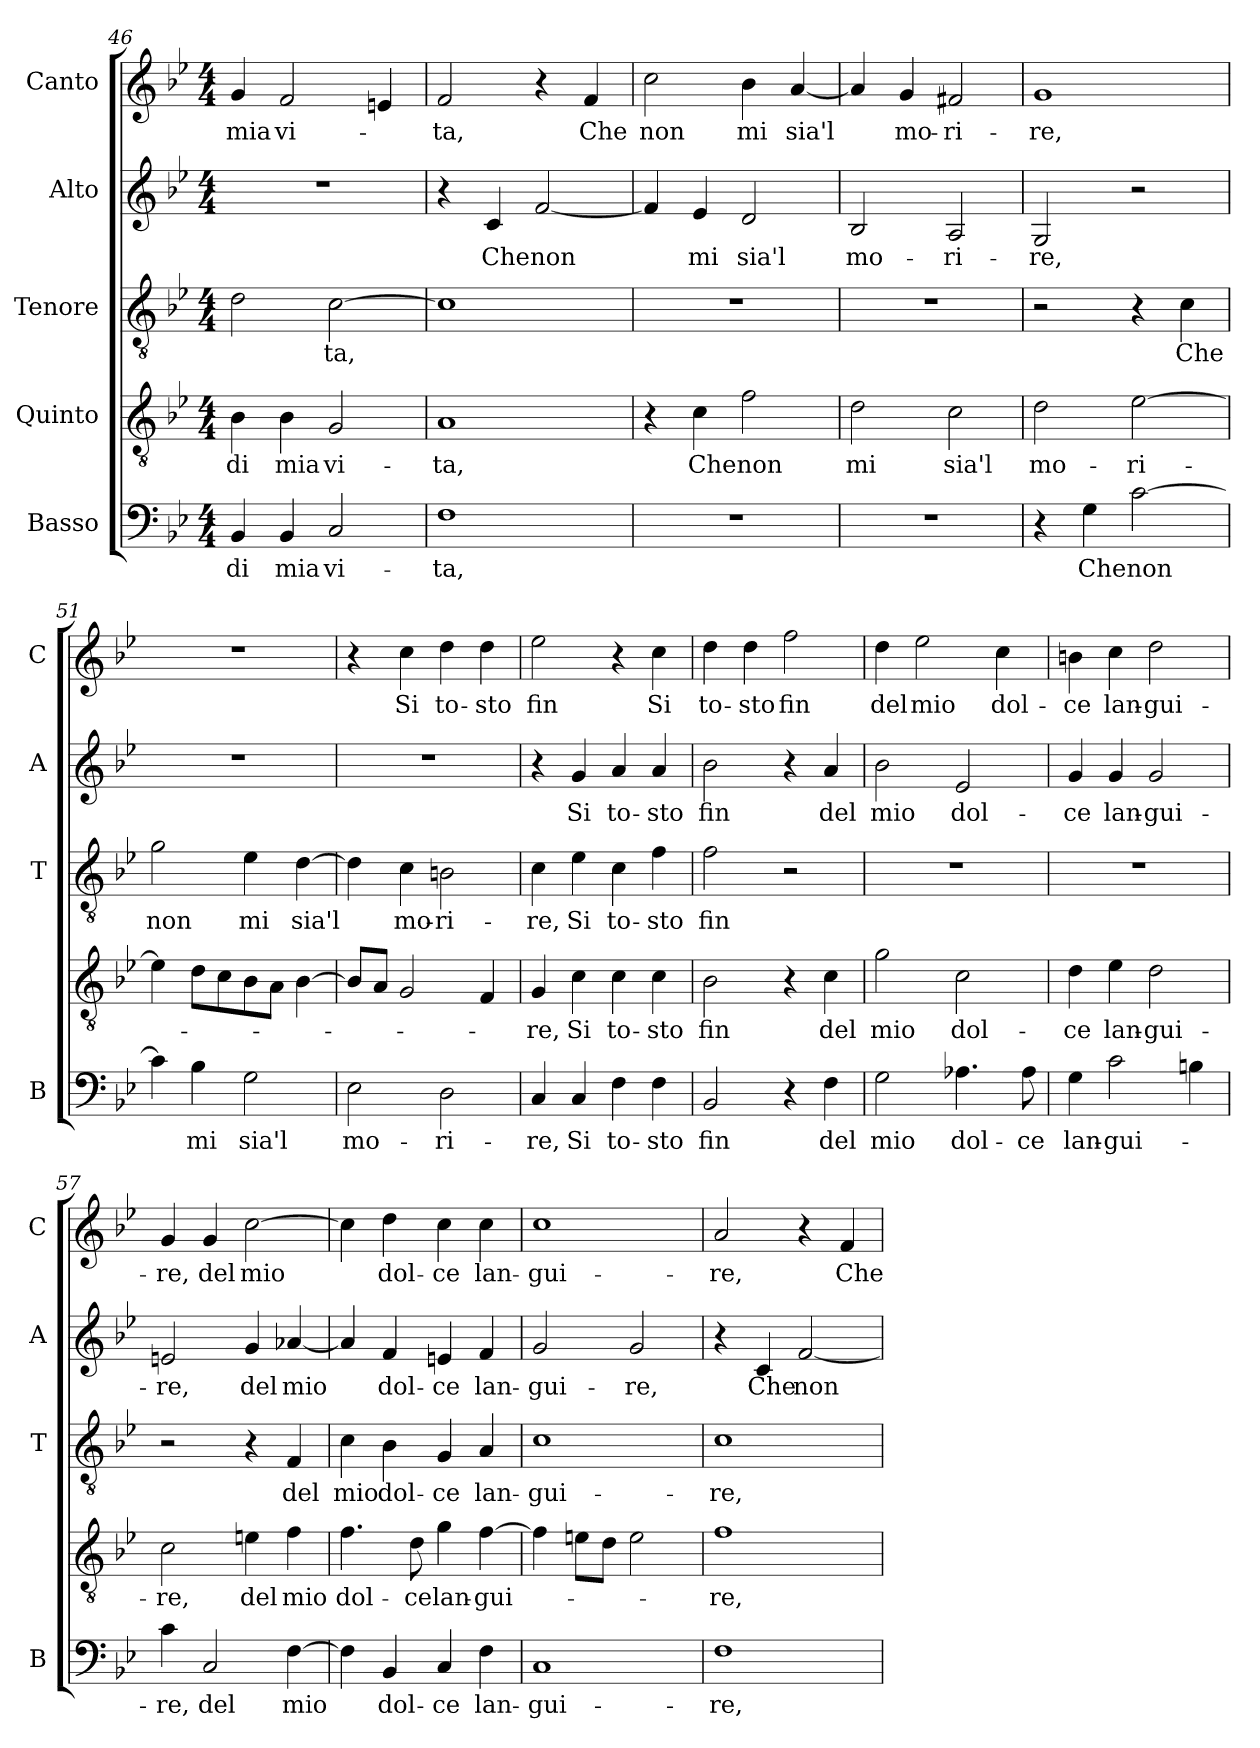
**kern	**text	**kern	**text	**kern	**text	**kern	**text	**kern	**text
*part5	*part5	*part4	*part4	*part3	*part3	*part2	*part2	*part1	*part1
*staff5	*staff5	*staff4	*staff4	*staff3	*staff3	*staff2	*staff2	*staff1	*staff1
*I"Basso	*	*I"Quinto	*	*I"Tenore	*	*I"Alto	*	*I"Canto	*
*I'B	*	*	*	*I'T	*	*I'A	*	*I'C	*
*clefF4	*	*clefGv2	*	*clefGv2	*	*clefG2	*	*clefG2	*
*k[b-e-]	*	*k[b-e-]	*	*k[b-e-]	*	*k[b-e-]	*	*k[b-e-]	*
*B-:	*	*B-:	*	*B-:	*	*B-:	*	*B-:	*
*M4/4	*	*M4/4	*	*M4/4	*	*M4/4	*	*M4/4	*
=46	=46	=46	=46	=46	=46	=46	=46	=46	=46
!	!LO:LY:b	!	!LO:LY:b	!	!	!	!	!	!LO:LY:b
4BB-/	di	4B-\	di	2d\	.	1r	.	4g/	mia
!	!LO:LY:b	!	!LO:LY:b	!	!	!	!	!	!LO:LY:b
4BB-/	mia	4B-\	mia	.	.	.	.	2f/	vi-
!	!LO:LY:b	!	!LO:LY:b	!	!LO:LY:b	!	!	!	!
2C/	vi-	2G/	vi-	[2c\	-ta,	.	.	.	.
.	.	.	.	.	.	.	.	4en/	.
=47	=47	=47	=47	=47	=47	=47	=47	=47	=47
!	!LO:LY:b	!	!LO:LY:b	!	!	!	!	!	!LO:LY:b
1F	-ta,	1A	-ta,	1c]	.	4r	.	2f/	-ta,
!	!	!	!	!	!	!	!LO:LY:b	!	!
.	.	.	.	.	.	4c/	Che	.	.
!	!	!	!	!	!	!	!LO:LY:b	!	!
.	.	.	.	.	.	[2f/	non	4r	.
!	!	!	!	!	!	!	!	!	!LO:LY:b
.	.	.	.	.	.	.	.	4f/	Che
=48	=48	=48	=48	=48	=48	=48	=48	=48	=48
!	!	!	!	!	!	!	!	!	!LO:LY:b
1r	.	4r	.	1r	.	4f/]	.	2cc\	non
!	!	!	!LO:LY:b	!	!	!	!LO:LY:b	!	!
.	.	4c\	Che	.	.	4e-/	mi	.	.
!	!	!	!LO:LY:b	!	!	!	!LO:LY:b	!	!LO:LY:b
.	.	2f\	non	.	.	2d/	sia'l	4b-\	mi
!	!	!	!	!	!	!	!	!	!LO:LY:b
.	.	.	.	.	.	.	.	[4a/	sia'l
=49	=49	=49	=49	=49	=49	=49	=49	=49	=49
!	!	!	!LO:LY:b	!	!	!	!LO:LY:b	!	!
1r	.	2d\	mi	1r	.	2B-/	mo-	4a/]	.
!	!	!	!	!	!	!	!	!	!LO:LY:b
.	.	.	.	.	.	.	.	4g/	mo-
!	!	!	!LO:LY:b	!	!	!	!LO:LY:b	!	!LO:LY:b
.	.	2c\	sia'l	.	.	2A/	-ri-	2f#X/	-ri-
=50	=50	=50	=50	=50	=50	=50	=50	=50	=50
!	!	!	!LO:LY:b	!	!	!	!LO:LY:b	!	!LO:LY:b
4r	.	2d\	mo-	2r	.	2G/	-re,	1g	-re,
!	!LO:LY:b	!	!	!	!	!	!	!	!
4G\	Che	.	.	.	.	.	.	.	.
!	!LO:LY:b	!	!LO:LY:b	!	!	!	!	!	!
[2c\	non	[2e-\	-ri-	4r	.	2r	.	.	.
!	!	!	!	!	!LO:LY:b	!	!	!	!
.	.	.	.	4c\	Che	.	.	.	.
=51	=51	=51	=51	=51	=51	=51	=51	=51	=51
!	!	!	!	!	!LO:LY:b	!	!	!	!
4c\]	.	4e-\]	.	2g\	non	1r	.	1r	.
!	!LO:LY:b	!	!	!	!	!	!	!	!
4B-\	mi	8d\L	.	.	.	.	.	.	.
.	.	8c\	.	.	.	.	.	.	.
!	!LO:LY:b	!	!	!	!LO:LY:b	!	!	!	!
2G\	sia'l	8B-\	.	4e-\	mi	.	.	.	.
.	.	8A\J	.	.	.	.	.	.	.
!	!	!	!	!	!LO:LY:b	!	!	!	!
.	.	[4B-\	.	[4d\	sia'l	.	.	.	.
!!LO:LB:g=z
=52	=52	=52	=52	=52	=52	=52	=52	=52	=52
!	!LO:LY:b	!	!	!	!	!	!	!	!
2E-\	mo-	8B-/L]	.	4d\]	.	1r	.	4r	.
.	.	8A/J	.	.	.	.	.	.	.
!	!	!	!	!	!LO:LY:b	!	!	!	!LO:LY:b
.	.	2G/	.	4c\	mo-	.	.	4cc\	Si
!	!LO:LY:b	!	!	!	!LO:LY:b	!	!	!	!LO:LY:b
2D\	-ri-	.	.	2Bn\	-ri-	.	.	4dd\	to-
!	!	!	!	!	!	!	!	!	!LO:LY:b
.	.	4F/	.	.	.	.	.	4dd\	-sto
=53	=53	=53	=53	=53	=53	=53	=53	=53	=53
!	!LO:LY:b	!	!LO:LY:b	!	!LO:LY:b	!	!	!	!LO:LY:b
4C/	-re,	4G/	-re,	4c\	-re,	4r	.	2ee-\	fin
!	!LO:LY:b	!	!LO:LY:b	!	!LO:LY:b	!	!LO:LY:b	!	!
4C/	Si	4c\	Si	4e-\	Si	4g/	Si	.	.
!	!LO:LY:b	!	!LO:LY:b	!	!LO:LY:b	!	!LO:LY:b	!	!
4F\	to-	4c\	to-	4c\	to-	4a/	to-	4r	.
!	!LO:LY:b	!	!LO:LY:b	!	!LO:LY:b	!	!LO:LY:b	!	!LO:LY:b
4F\	-sto	4c\	-sto	4f\	-sto	4a/	-sto	4cc\	Si
=54	=54	=54	=54	=54	=54	=54	=54	=54	=54
!	!LO:LY:b	!	!LO:LY:b	!	!LO:LY:b	!	!LO:LY:b	!	!LO:LY:b
2BB-/	fin	2B-\	fin	2f\	fin	2b-\	fin	4dd\	to-
!	!	!	!	!	!	!	!	!	!LO:LY:b
.	.	.	.	.	.	.	.	4dd\	-sto
!	!	!	!	!	!	!	!	!	!LO:LY:b
4r	.	4r	.	2r	.	4r	.	2ff\	fin
!	!LO:LY:b	!	!LO:LY:b	!	!	!	!LO:LY:b	!	!
4F\	del	4c\	del	.	.	4a/	del	.	.
=55	=55	=55	=55	=55	=55	=55	=55	=55	=55
!	!LO:LY:b	!	!LO:LY:b	!	!	!	!LO:LY:b	!	!LO:LY:b
2G\	mio	2g\	mio	1r	.	2b-\	mio	4dd\	del
!	!	!	!	!	!	!	!	!	!LO:LY:b
.	.	.	.	.	.	.	.	2ee-\	mio
!	!LO:LY:b	!	!LO:LY:b	!	!	!	!LO:LY:b	!	!
4.A-X\	dol-	2c\	dol-	.	.	2e-/	dol-	.	.
!	!	!	!	!	!	!	!	!	!LO:LY:b
.	.	.	.	.	.	.	.	4cc\	dol-
!	!LO:LY:b	!	!	!	!	!	!	!	!
8A-\	-ce	.	.	.	.	.	.	.	.
=56	=56	=56	=56	=56	=56	=56	=56	=56	=56
!	!LO:LY:b	!	!LO:LY:b	!	!	!	!LO:LY:b	!	!LO:LY:b
4G\	lan-	4d\	-ce	1r	.	4g/	-ce	4bn\	-ce
!	!LO:LY:b	!	!LO:LY:b	!	!	!	!LO:LY:b	!	!LO:LY:b
2c\	-gui-	4e-\	lan-	.	.	4g/	lan-	4cc\	lan-
!	!	!	!LO:LY:b	!	!	!	!LO:LY:b	!	!LO:LY:b
.	.	2d\	-gui-	.	.	2g/	-gui-	2dd\	-gui-
4Bn\	.	.	.	.	.	.	.	.	.
=57	=57	=57	=57	=57	=57	=57	=57	=57	=57
!	!LO:LY:b	!	!LO:LY:b	!	!	!	!LO:LY:b	!	!LO:LY:b
4c\	-re,	2c\	-re,	2r	.	2en/	-re,	4g/	-re,
!	!LO:LY:b	!	!	!	!	!	!	!	!LO:LY:b
2C/	del	.	.	.	.	.	.	4g/	del
!	!	!	!LO:LY:b	!	!	!	!LO:LY:b	!	!LO:LY:b
.	.	4en\	del	4r	.	4g/	del	[2cc\	mio
!	!LO:LY:b	!	!LO:LY:b	!	!LO:LY:b	!	!LO:LY:b	!	!
[4F\	mio	4f\	mio	4F/	del	[4a-X/	mio	.	.
=58	=58	=58	=58	=58	=58	=58	=58	=58	=58
!	!	!	!LO:LY:b	!	!LO:LY:b	!	!	!	!
4F\]	.	4.f\	dol-	4c\	mio	4a-/]	.	4cc\]	.
!	!LO:LY:b	!	!	!	!LO:LY:b	!	!LO:LY:b	!	!LO:LY:b
4BB-/	dol-	.	.	4B-\	dol-	4f/	dol-	4dd\	dol-
!	!	!	!LO:LY:b	!	!	!	!	!	!
.	.	8d\	-ce	.	.	.	.	.	.
!	!LO:LY:b	!	!LO:LY:b	!	!LO:LY:b	!	!LO:LY:b	!	!LO:LY:b
4C/	-ce	4g\	lan-	4G/	-ce	4en/	-ce	4cc\	-ce
!	!LO:LY:b	!	!LO:LY:b	!	!LO:LY:b	!	!LO:LY:b	!	!LO:LY:b
4F\	lan-	[4f\	-gui-	4A/	lan-	4f/	lan-	4cc\	lan-
!!LO:PB:g=z
=59	=59	=59	=59	=59	=59	=59	=59	=59	=59
!	!LO:LY:b	!	!	!	!LO:LY:b	!	!LO:LY:b	!	!LO:LY:b
1C	-gui-	4f\]	.	1c	-gui-	2g/	-gui-	1cc	-gui-
.	.	8en\L	.	.	.	.	.	.	.
.	.	8d\J	.	.	.	.	.	.	.
!	!	!	!	!	!	!	!LO:LY:b	!	!
.	.	2e\	.	.	.	2g/	-re,	.	.
=60	=60	=60	=60	=60	=60	=60	=60	=60	=60
!	!LO:LY:b	!	!LO:LY:b	!	!LO:LY:b	!	!	!	!LO:LY:b
1F	-re,	1f	-re,	1c	-re,	4r	.	2a/	-re,
!	!	!	!	!	!	!	!LO:LY:b	!	!
.	.	.	.	.	.	4c/	Che	.	.
!	!	!	!	!	!	!	!LO:LY:b	!	!
.	.	.	.	.	.	[2f/	non	4r	.
!	!	!	!	!	!	!	!	!	!LO:LY:b
.	.	.	.	.	.	.	.	4f/	Che
=	=	=	=	=	=	=	=	=	=
*-	*-	*-	*-	*-	*-	*-	*-	*-	*-
